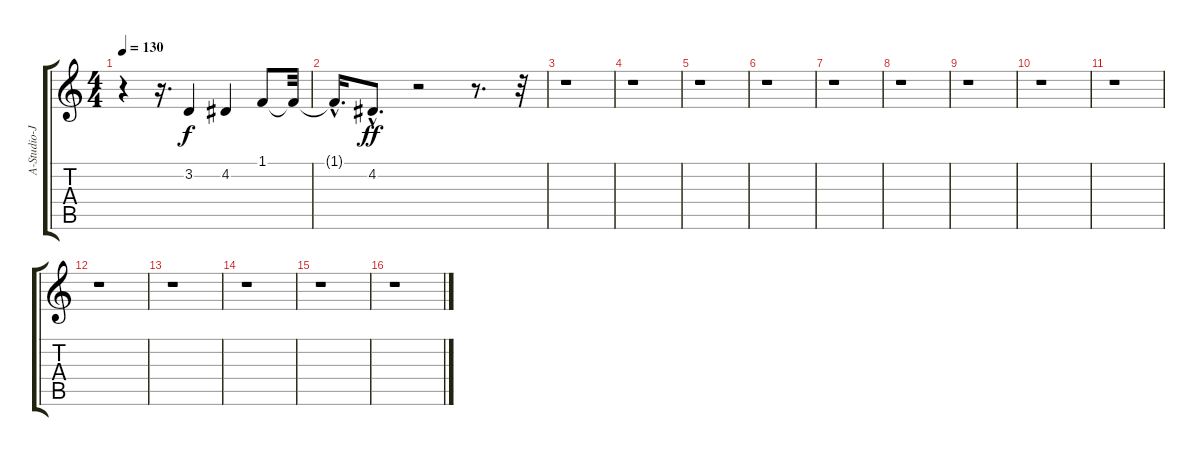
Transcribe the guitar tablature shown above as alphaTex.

\track ("A-Studio-Juli" "A-Studio-J") {instrument acousticgrandpiano}
\staff {score tabs}
\tuning (E4 B3 G3 D3 A2 E2) {hide}
\ts (4 4)
\tempo 130
\clef g2
\ks c
r.4{dy f} r.16{d} 3.2.4 4.2.4 1.1.8 1.1{t}.32 |
1.1{hac t}.16{d} 4.2{hac}.8{d dy ff} r.2 r.8{d} r.32 |
r.1 |
r.1 |
r.1 |
r.1 |
r.1 |
r.1 |
r.1 |
r.1 |
r.1 |
r.1 |
r.1 |
r.1 |
r.1 |
r.1
